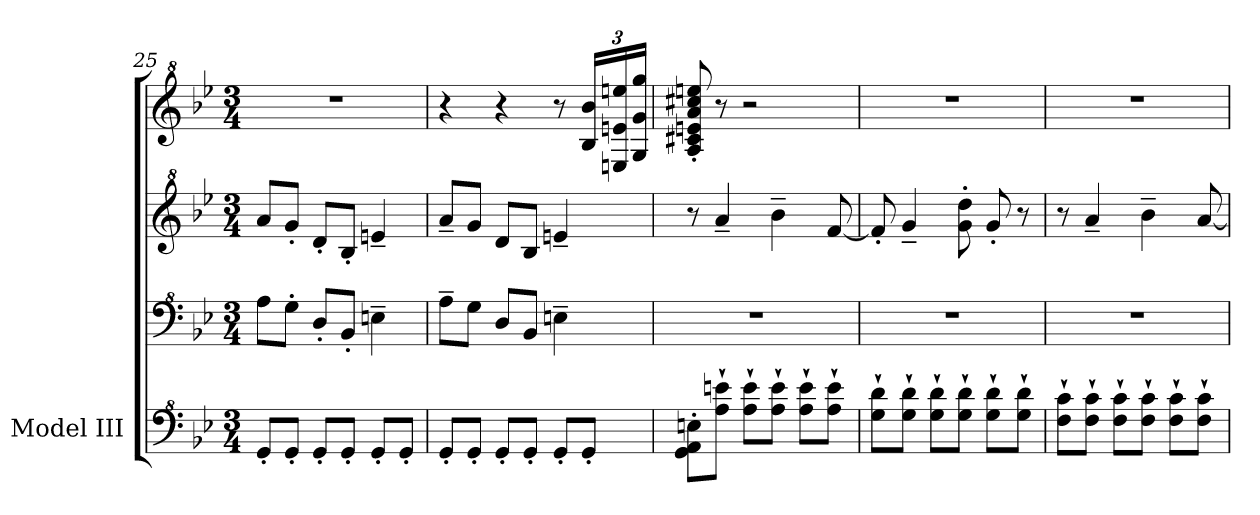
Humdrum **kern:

**kern	**kern	**kern	**kern
*part1	*part1	*part1	*part1
*staff4	*staff3	*staff2	*staff1
*I"Model III	*	*	*
*clefF^4	*clefF^4	*clefG^2	*clefG^2
*k[b-e-]	*k[b-e-]	*k[b-e-]	*k[b-e-]
*M3/4	*M3/4	*M3/4	*M3/4
=25	=25	=25	=25
8G'/L	8a\L	8aa/L	2.r
8G'/J	8g'\J	8gg'/J	.
8G'/L	8d'/L	8dd'/L	.
8G'/J	8B-'/J	8b-'/J	.
8G'/L	4en~\	4een~/	.
8G'/J	.	.	.
=26	=26	=26	=26
8G'/L	8a~\L	8aa~/L	4r
8G'/J	8g\J	8gg/J	.
8G'/L	8d/L	8dd/L	4r
8G'/J	8B-/J	8b-/J	.
8G'/L	4en~\	4een~/	8r
*	*	*	*Xbrackettup
8G'/J	.	.	24b-/ 24bb-/LL
.	.	.	24en/ 24een/ 24eeen/
.	.	.	24g/ 24gg/ 24ggg/JJ
!!LO:PB:g=z
=27	=27	=27	=27
8G\' 8A\' 8en\'L	2.r	8r	8a/' 8cc#X/' 8een/' 8aa/' 8ccc#X/' 8eeen/'
8a\` 8een\`J	.	4aa~/	8r
8a\` 8ee\`L	.	.	2r
8a\` 8ee\`J	.	4bb-~\	.
8a\` 8ee\`L	.	.	.
8a\` 8ee\`J	.	[8ff/	.
=28	=28	=28	=28
8g\` 8dd\`L	2.r	8ff'/]	2.r
8g\` 8dd\`J	.	4gg~/	.
8g\` 8dd\`L	.	.	.
8g\` 8dd\`J	.	8gg\' 8ddd\'	.
8g\` 8dd\`L	.	8gg'/	.
8g\` 8dd\`J	.	8r	.
=29	=29	=29	=29
8f\` 8cc\`L	2.r	8r	2.r
8f\` 8cc\`J	.	4aa~/	.
8f\` 8cc\`L	.	.	.
8f\` 8cc\`J	.	4bb-~\	.
8f\` 8cc\`L	.	.	.
8f\` 8cc\`J	.	[8aa/	.
=	=	=	=
*-	*-	*-	*-
